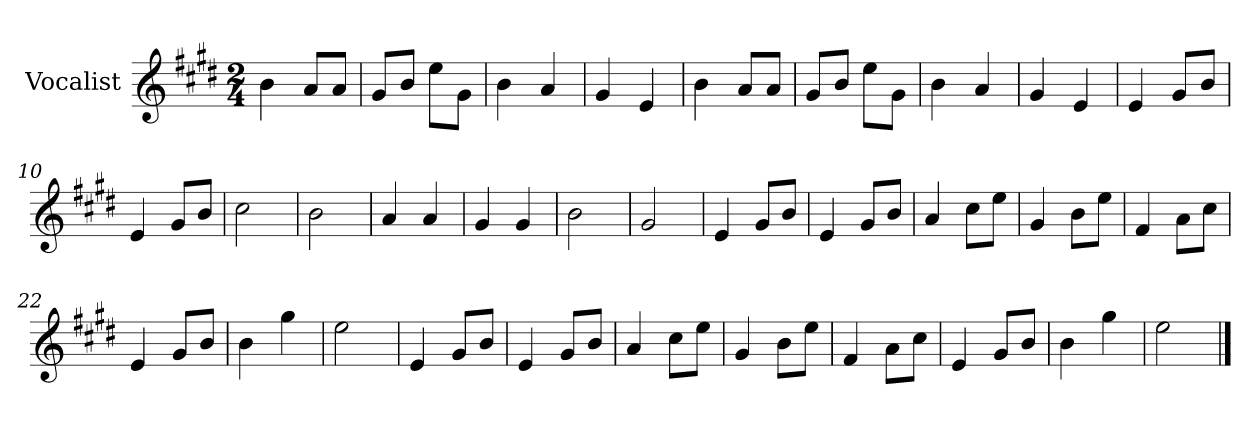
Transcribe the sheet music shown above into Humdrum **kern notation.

**kern
*part1
*staff1
*I"Vocalist
*k[f#c#g#d#]
*E:
*M2/4
=1
4b
8aL
8aJ
=2
8g#L
8bJ
8eeL
8g#J
=3
4b
4a
=4
4g#
4e
=5
4b
8aL
8aJ
=6
8g#L
8bJ
8eeL
8g#J
=7
4b
4a
=8
4g#
4e
=9
4e
8g#L
8bJ
=10
4e
8g#L
8bJ
=11
2cc#
=12
2b
=13
4a
4a
=14
4g#
4g#
=15
2b
=16
2g#
=17
4e
8g#L
8bJ
=18
4e
8g#L
8bJ
=19
4a
8cc#L
8eeJ
=20
4g#
8bL
8eeJ
=21
4f#
8aL
8cc#J
=22
4e
8g#L
8bJ
=23
4b
4gg#
=24
2ee
=25
4e
8g#L
8bJ
=26
4e
8g#L
8bJ
=27
4a
8cc#L
8eeJ
=28
4g#
8bL
8eeJ
=29
4f#
8aL
8cc#J
=30
4e
8g#L
8bJ
=31
4b
4gg#
=32
2ee
==
*-
